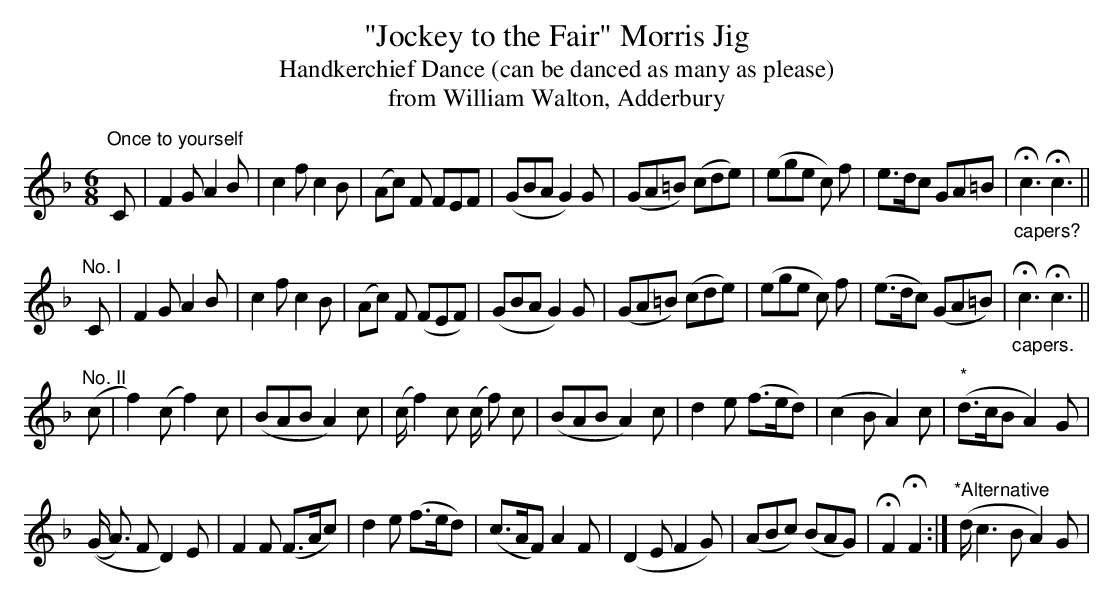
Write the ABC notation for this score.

X:1
T:"Jockey to the Fair" Morris Jig
T:Handkerchief Dance (can be danced as many as please)
T:from William Walton, Adderbury
M:6/8
L:1/8
K:F
"^Once to yourself" C|F2 G A2 B|c2 f c2 B|(Ac) F FEF| (GBAG2) G|(GA=B) (cde)| (ege c) f|  e>dc GA=B| "_capers?" !fermata!c3 !fermata!c3||
"^No. I" C|F2 G A2 B|c2 f c2 B|(Ac) F (FEF) |(GBAG2) G|(GA=B) (cde)| (ege c) f| (e>dc) (GA=B)| "_capers." !fermata!c3 !fermata!c3||
"^No. II" (c|f2) (c f2) c| (BAB A2) c| (c/2 f2) c (c/2 f) c|(BAB A2) c|d2 e (f>ed)|(c2B A2) c|"^*"(d>cB A2)G|
((G/2 A3/2) F D2)E|F2 F (F>Ac)|d2e (f>ed)| (c>AF) A2 F|(D2 E F2 G)| (ABc) (BAG)|!fermata!F2 !fermata!F2:|"^*Alternative" (d/2 c3  B A2)G|
